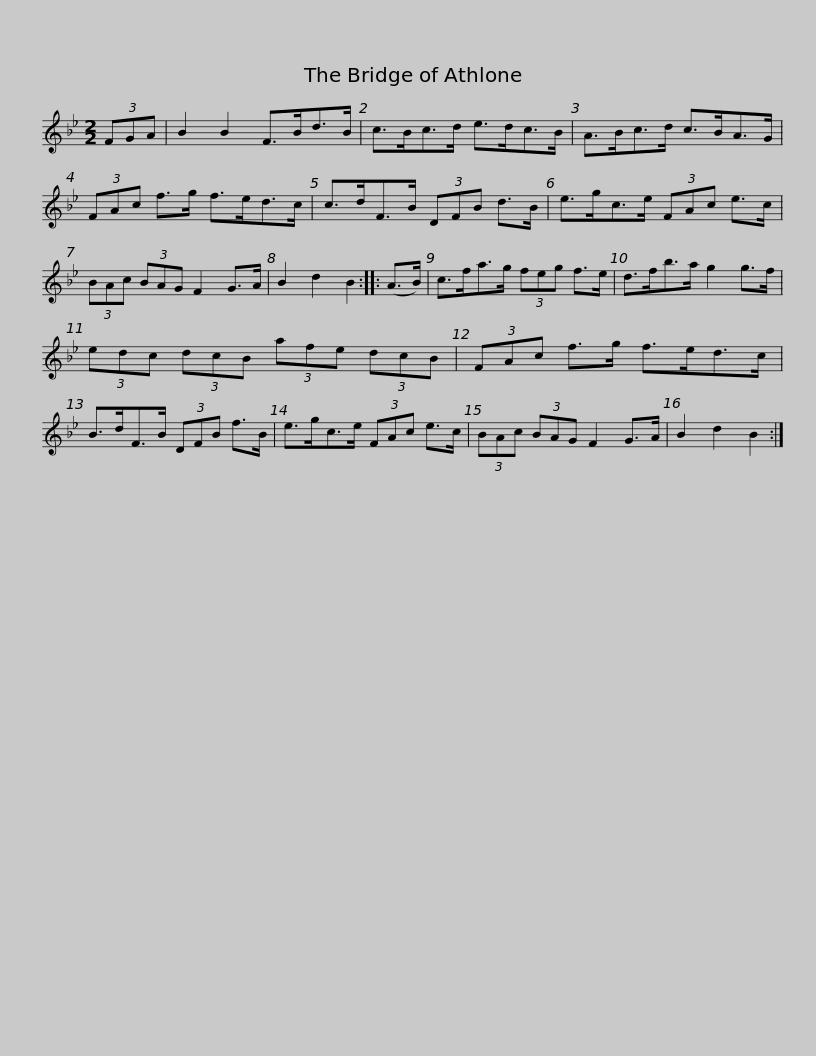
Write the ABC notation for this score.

X:1
L:1/8
M:2/2
I:linebreak $
K:Bb
V:1 treble
V:1
 (3FGA | B2 B2 F>Bd>B | c>Bc>d e>dc>B | A>Bc>d c>BA>G | (3FAc f>g f>ed>c |$ %5
 c>dF>B (3DFB d>B | e>gc>e (3FAc e>c | (3BAc (3BAG F2 G>A | B2 d2 B2 :: (A>B) |$ %10
 c>fa>g (3feg f>e | d>fb>a g2 g>f | (3edc (3dcB (3afe (3dcB | (3FAc f>g f>ed>c |$ B>dF>B (3DFB f>B | %15
 e>gc>e (3FAc e>c | (3BAc (3BAG F2 G>A | B2 d2 B2 :| %18
